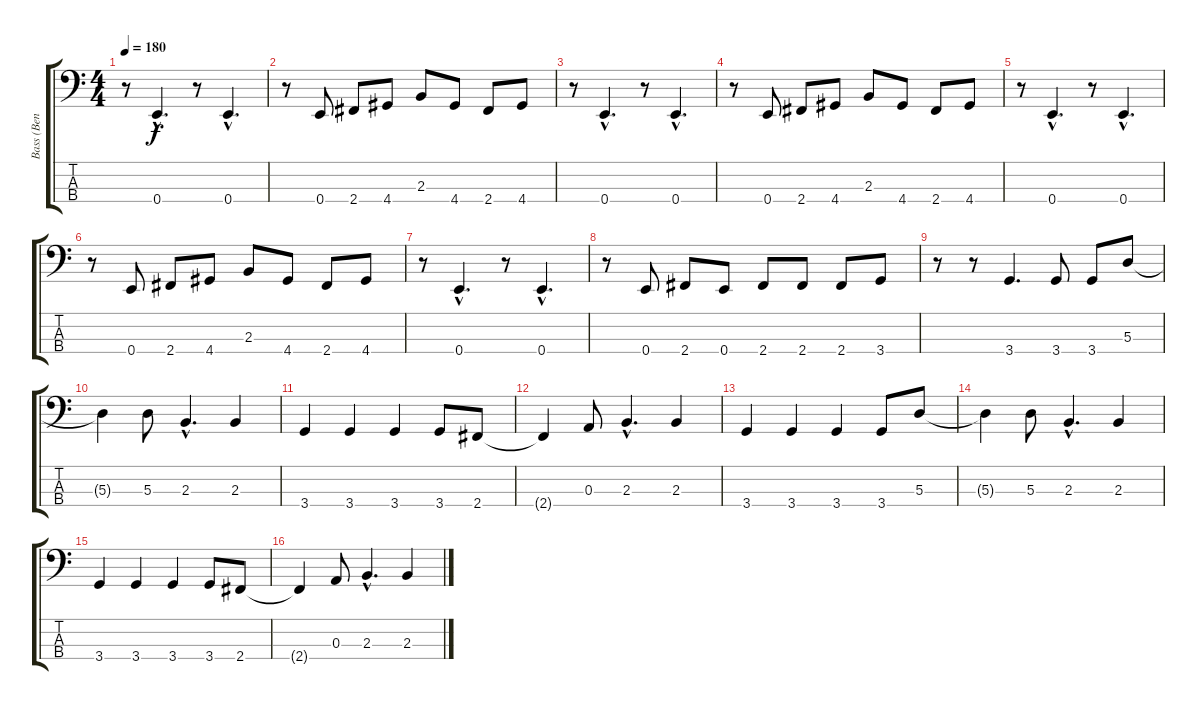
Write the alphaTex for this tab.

\track ("Bass (Ben Keney)" "Bass (Ben ") {instrument electricbassfinger}
\staff {score tabs}
\tuning (G2 D2 A1 E1) {hide}
\ts (4 4)
\tempo 180
\clef f4
\ks c
r.8{dy f} 0.4{hac}.4{d} r.8 0.4{hac}.4{d} |
r.8 0.4.8 2.4.8 4.4.8 2.3.8 4.4.8 2.4.8 4.4.8 |
r.8 0.4{hac}.4{d} r.8 0.4{hac}.4{d} |
r.8 0.4.8 2.4.8 4.4.8 2.3.8 4.4.8 2.4.8 4.4.8 |
r.8 0.4{hac}.4{d} r.8 0.4{hac}.4{d} |
r.8 0.4.8 2.4.8 4.4.8 2.3.8 4.4.8 2.4.8 4.4.8 |
r.8 0.4{hac}.4{d} r.8 0.4{hac}.4{d} |
r.8 0.4.8 2.4.8 0.4.8 2.4.8 2.4.8 2.4.8 3.4.8 |
r.8 r.8 3.4.4{d} 3.4.8 3.4.8 5.3.8 |
5.3{t}.4 5.3.8 2.3{hac}.4{d} 2.3.4 |
3.4.4 3.4.4 3.4.4 3.4.8 2.4.8 |
2.4{t}.4 0.3.8 2.3{hac}.4{d} 2.3.4 |
3.4.4 3.4.4 3.4.4 3.4.8 5.3.8 |
5.3{t}.4 5.3.8 2.3{hac}.4{d} 2.3.4 |
3.4.4 3.4.4 3.4.4 3.4.8 2.4.8 |
2.4{t}.4 0.3.8 2.3{hac}.4{d} 2.3.4
